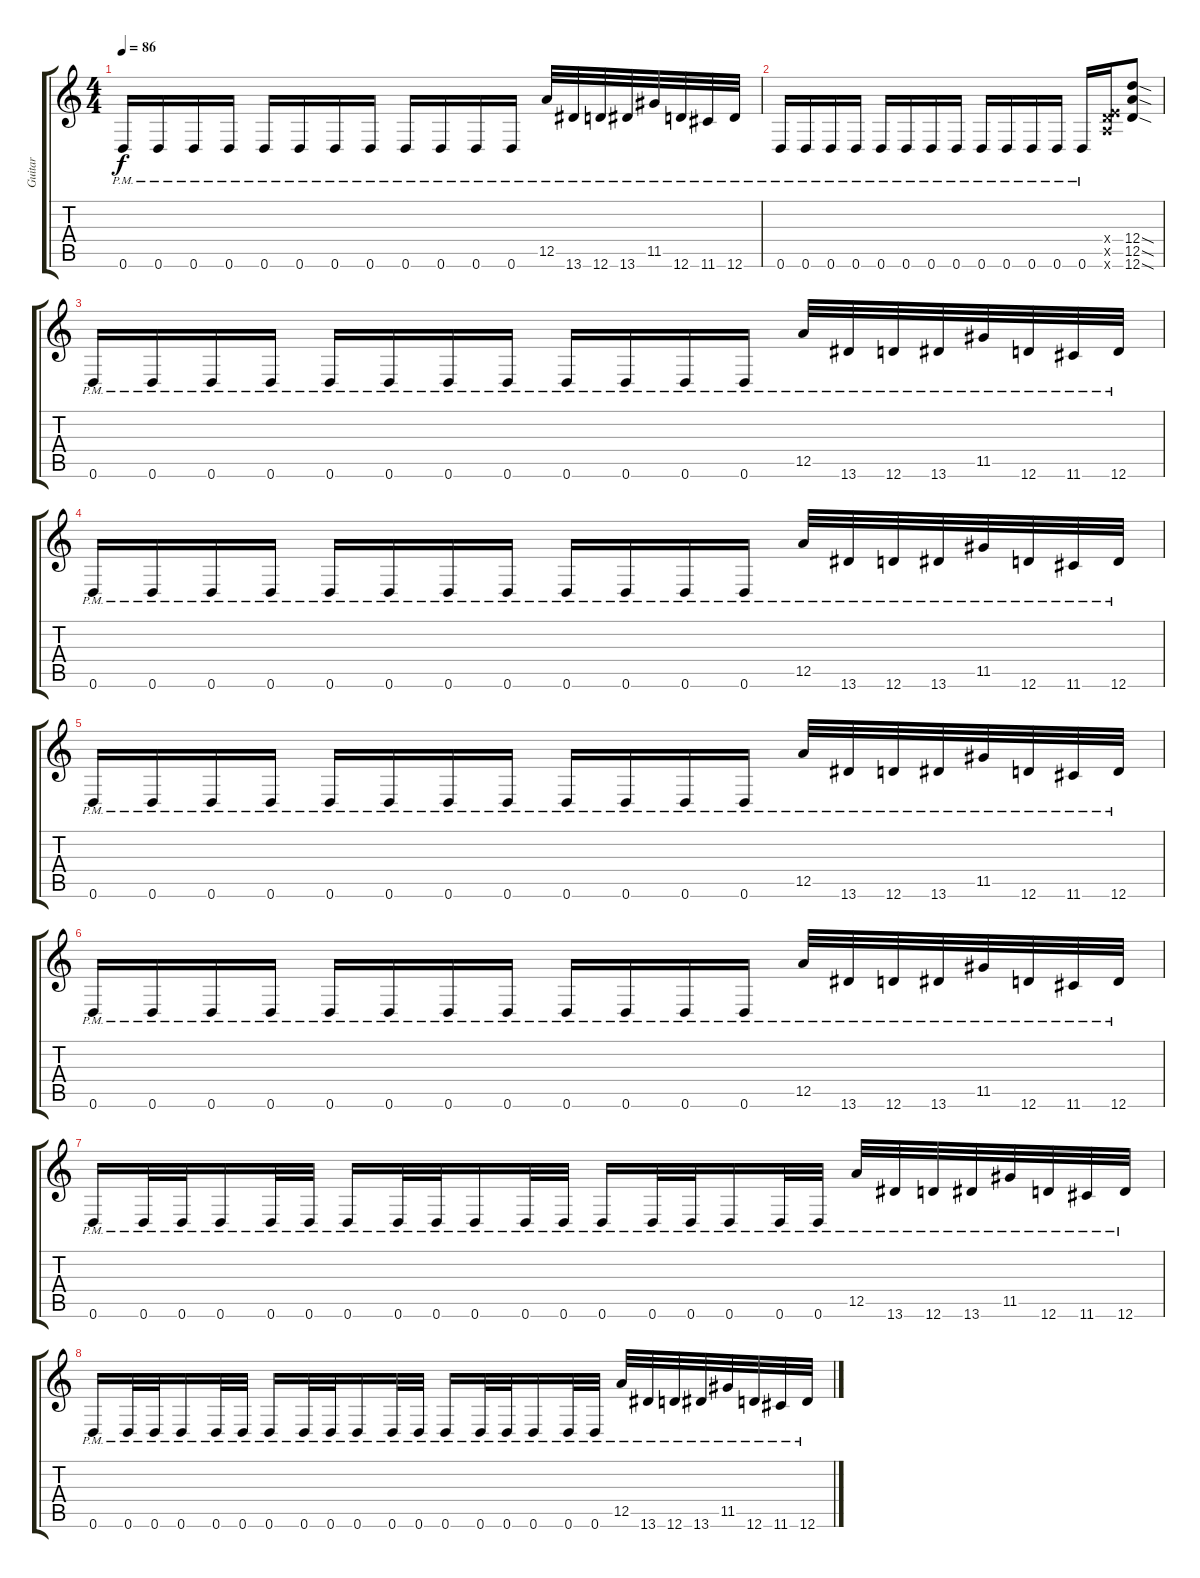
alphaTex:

\track ("Guitar" "Guitar") {instrument distortionguitar}
\staff {score tabs}
\tuning (E4 B3 G3 D3 A2 D2) {hide}
\ts (4 4)
\tempo 86
\clef g2
\ks c
0.6{pm}.16{dy f} 0.6{pm}.16 0.6{pm}.16 0.6{pm}.16 0.6{pm}.16 0.6{pm}.16 0.6{pm}.16 0.6{pm}.16 0.6{pm}.16 0.6{pm}.16 0.6{pm}.16 0.6{pm}.16 12.5{pm}.32 13.6{pm}.32 12.6{pm}.32 13.6{pm}.32 11.5{pm}.32 12.6{pm}.32 11.6{pm}.32 12.6{pm}.32 |
0.6{pm}.16 0.6{pm}.16 0.6{pm}.16 0.6{pm}.16 0.6{pm}.16 0.6{pm}.16 0.6{pm}.16 0.6{pm}.16 0.6{pm}.16 0.6{pm}.16 0.6{pm}.16 0.6{pm}.16 0.6{pm}.16 (0.4{x} 0.5{x} 14.6{x}).16 (12.4{sod} 12.5{sod} 12.6{sod}).8 |
0.6{pm}.16 0.6{pm}.16 0.6{pm}.16 0.6{pm}.16 0.6{pm}.16 0.6{pm}.16 0.6{pm}.16 0.6{pm}.16 0.6{pm}.16 0.6{pm}.16 0.6{pm}.16 0.6{pm}.16 12.5{pm}.32 13.6{pm}.32 12.6{pm}.32 13.6{pm}.32 11.5{pm}.32 12.6{pm}.32 11.6{pm}.32 12.6{pm}.32 |
0.6{pm}.16 0.6{pm}.16 0.6{pm}.16 0.6{pm}.16 0.6{pm}.16 0.6{pm}.16 0.6{pm}.16 0.6{pm}.16 0.6{pm}.16 0.6{pm}.16 0.6{pm}.16 0.6{pm}.16 12.5{pm}.32 13.6{pm}.32 12.6{pm}.32 13.6{pm}.32 11.5{pm}.32 12.6{pm}.32 11.6{pm}.32 12.6{pm}.32 |
0.6{pm}.16 0.6{pm}.16 0.6{pm}.16 0.6{pm}.16 0.6{pm}.16 0.6{pm}.16 0.6{pm}.16 0.6{pm}.16 0.6{pm}.16 0.6{pm}.16 0.6{pm}.16 0.6{pm}.16 12.5{pm}.32 13.6{pm}.32 12.6{pm}.32 13.6{pm}.32 11.5{pm}.32 12.6{pm}.32 11.6{pm}.32 12.6{pm}.32 |
0.6{pm}.16 0.6{pm}.16 0.6{pm}.16 0.6{pm}.16 0.6{pm}.16 0.6{pm}.16 0.6{pm}.16 0.6{pm}.16 0.6{pm}.16 0.6{pm}.16 0.6{pm}.16 0.6{pm}.16 12.5{pm}.32 13.6{pm}.32 12.6{pm}.32 13.6{pm}.32 11.5{pm}.32 12.6{pm}.32 11.6{pm}.32 12.6{pm}.32 |
0.6{pm}.16 0.6{pm}.32 0.6{pm}.32 0.6{pm}.16 0.6{pm}.32 0.6{pm}.32 0.6{pm}.16 0.6{pm}.32 0.6{pm}.32 0.6{pm}.16 0.6{pm}.32 0.6{pm}.32 0.6{pm}.16 0.6{pm}.32 0.6{pm}.32 0.6{pm}.16 0.6{pm}.32 0.6{pm}.32 12.5{pm}.32 13.6{pm}.32 12.6{pm}.32 13.6{pm}.32 11.5{pm}.32 12.6{pm}.32 11.6{pm}.32 12.6{pm}.32 |
0.6{pm}.16 0.6{pm}.32 0.6{pm}.32 0.6{pm}.16 0.6{pm}.32 0.6{pm}.32 0.6{pm}.16 0.6{pm}.32 0.6{pm}.32 0.6{pm}.16 0.6{pm}.32 0.6{pm}.32 0.6{pm}.16 0.6{pm}.32 0.6{pm}.32 0.6{pm}.16 0.6{pm}.32 0.6{pm}.32 12.5{pm}.32 13.6{pm}.32 12.6{pm}.32 13.6{pm}.32 11.5{pm}.32 12.6{pm}.32 11.6{pm}.32 12.6{pm}.32
